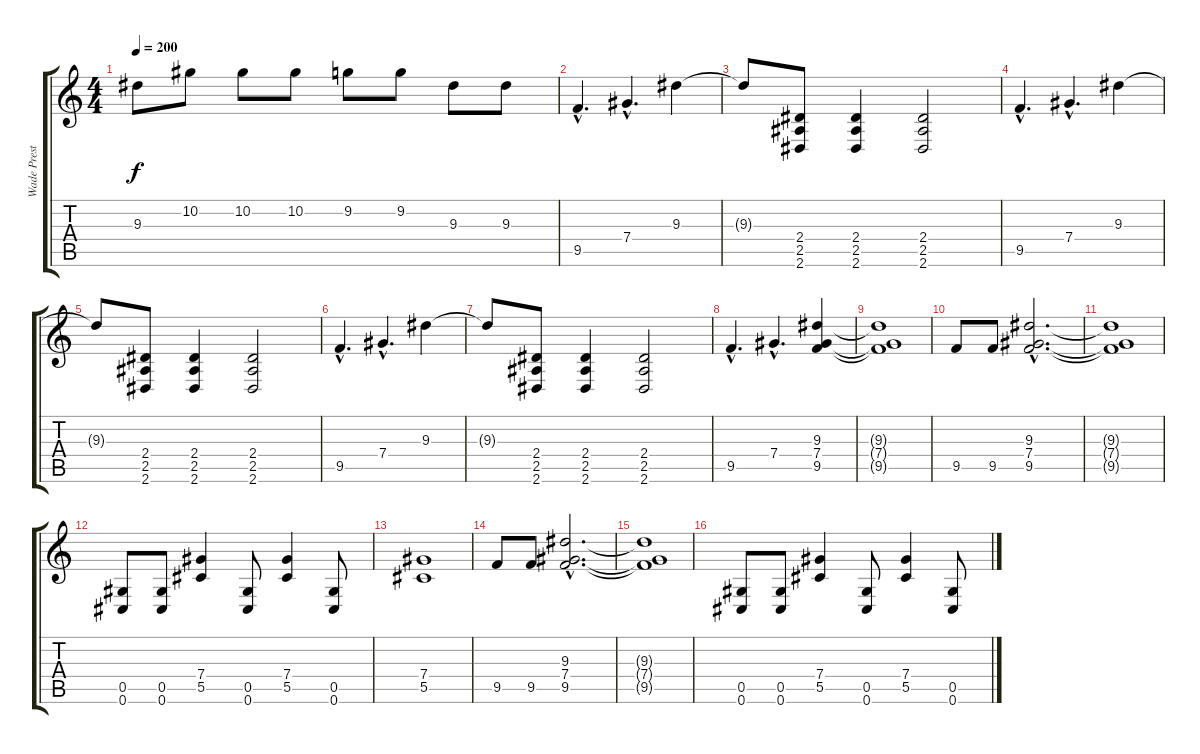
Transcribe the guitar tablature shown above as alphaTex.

\track ("Wade Preston (Guitar 1)" "Wade Prest") {instrument distortionguitar}
\staff {score tabs}
\tuning (Eb4 Bb3 Gb3 Db3 Ab2 Db2) {hide}
\ts (4 4)
\tempo 200
\clef g2
\ks c
9.3.8{dy f} 10.2.8 10.2.8 10.2.8 9.2.8 9.2.8 9.3.8 9.3.8 |
9.5{hac}.4{d} 7.4{hac}.4{d} 9.3.4 |
9.3{t}.8 (2.4 2.5 2.6).8 (2.4 2.5 2.6).4 (2.4 2.5 2.6).2 |
9.5{hac}.4{d} 7.4{hac}.4{d} 9.3.4 |
9.3{t}.8 (2.4 2.5 2.6).8 (2.4 2.5 2.6).4 (2.4 2.5 2.6).2 |
9.5{hac}.4{d} 7.4{hac}.4{d} 9.3.4 |
9.3{t}.8 (2.4 2.5 2.6).8 (2.4 2.5 2.6).4 (2.4 2.5 2.6).2 |
9.5{hac}.4{d} 7.4{hac}.4{d} (9.3 7.4 9.5).4 |
(9.3{t} 7.4{t} 9.5{t}).1 |
9.5.8 9.5.8 (9.3{hac} 7.4{hac} 9.5{hac}).2{d} |
(9.3{t} 7.4{t} 9.5{t}).1 |
(0.5 0.6).8 (0.5 0.6).8 (7.4 5.5).4 (0.5 0.6).8 (7.4 5.5).4 (0.5 0.6).8 |
(7.4 5.5).1 |
9.5.8 9.5.8 (9.3{hac} 7.4{hac} 9.5{hac}).2{d} |
(9.3{t} 7.4{t} 9.5{t}).1 |
(0.5 0.6).8 (0.5 0.6).8 (7.4 5.5).4 (0.5 0.6).8 (7.4 5.5).4 (0.5 0.6).8
